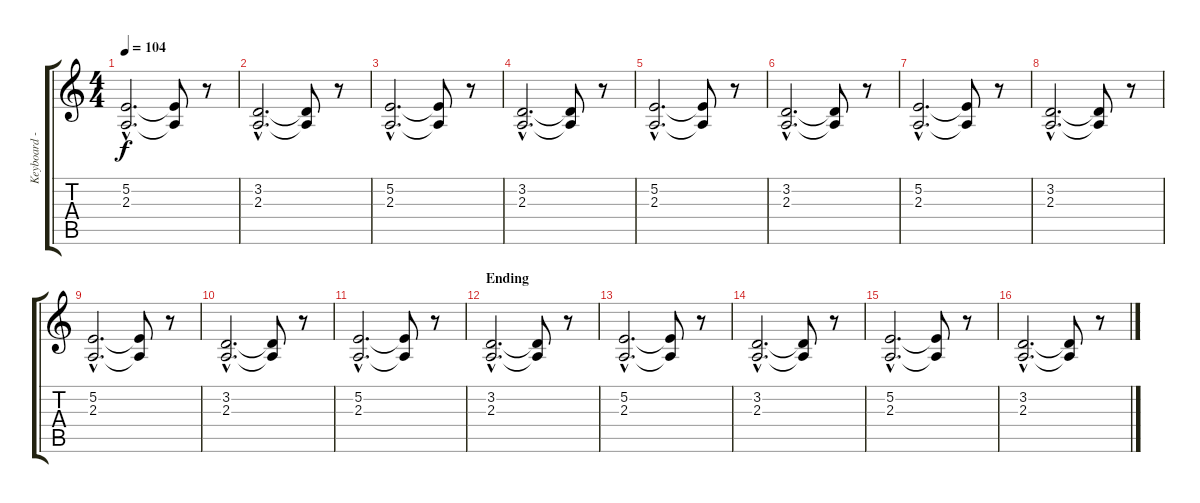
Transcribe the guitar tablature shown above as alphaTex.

\track ("Keyboard - left hand (chords, basses)" "Keyboard -") {instrument drawbarorgan}
\staff {score tabs}
\tuning (E4 B3 G3 D3 A2 E2) {hide}
\ts (4 4)
\tempo 104
\clef g2
\ks c
(5.2{hac} 2.3{hac}).2{d dy f} (5.2{t} 2.3{t}).8 r.8 |
(3.2{hac} 2.3{hac}).2{d} (3.2{t} 2.3{t}).8 r.8 |
(5.2{hac} 2.3{hac}).2{d} (5.2{t} 2.3{t}).8 r.8 |
(3.2{hac} 2.3{hac}).2{d} (3.2{t} 2.3{t}).8 r.8 |
(5.2{hac} 2.3{hac}).2{d} (5.2{t} 2.3{t}).8 r.8 |
(3.2{hac} 2.3{hac}).2{d} (3.2{t} 2.3{t}).8 r.8 |
(5.2{hac} 2.3{hac}).2{d} (5.2{t} 2.3{t}).8 r.8 |
(3.2{hac} 2.3{hac}).2{d} (3.2{t} 2.3{t}).8 r.8 |
(5.2{hac} 2.3{hac}).2{d} (5.2{t} 2.3{t}).8 r.8 |
(3.2{hac} 2.3{hac}).2{d} (3.2{t} 2.3{t}).8 r.8 |
(5.2{hac} 2.3{hac}).2{d} (5.2{t} 2.3{t}).8 r.8 |
\section ("" "Ending")
(3.2{hac} 2.3{hac}).2{d} (3.2{t} 2.3{t}).8 r.8 |
(5.2{hac} 2.3{hac}).2{d} (5.2{t} 2.3{t}).8 r.8 |
(3.2{hac} 2.3{hac}).2{d} (3.2{t} 2.3{t}).8 r.8 |
(5.2{hac} 2.3{hac}).2{d} (5.2{t} 2.3{t}).8 r.8 |
(3.2{hac} 2.3{hac}).2{d} (3.2{t} 2.3{t}).8 r.8
